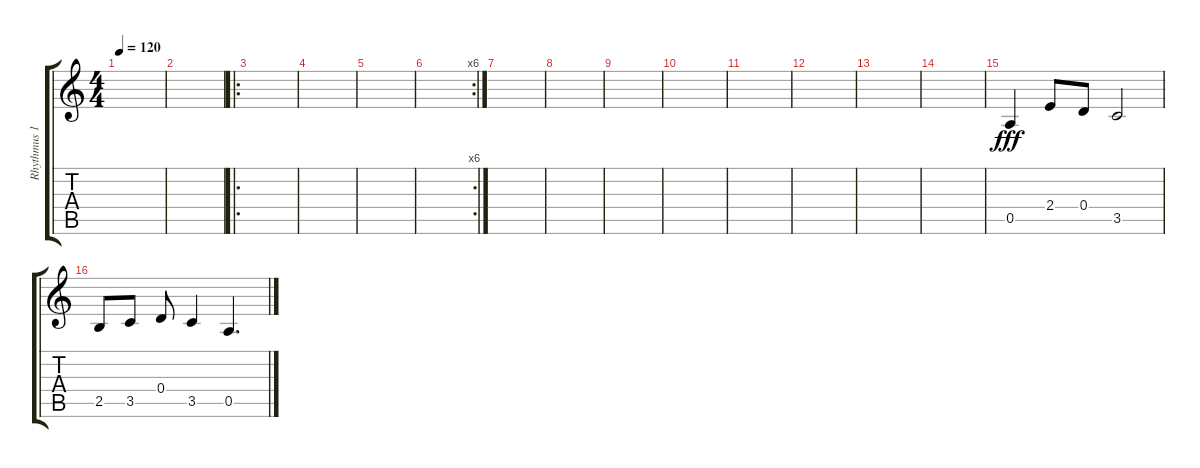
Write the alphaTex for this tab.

\track ("Rhythmus 1" "Rhythmus 1") {instrument electricguitarclean}
\staff {score tabs}
\tuning (E4 B3 G3 D3 A2 E2) {hide}
\ts (4 4)
\tempo 120
\clef g2
\ks c
|
|
\ro
|
|
|
\rc 6
|
|
|
|
|
|
|
|
|
0.5.4{dy fff} 2.4.8 0.4.8 3.5.2 |
2.5.8 3.5.8 0.4.8 3.5.4 0.5.4{d}
